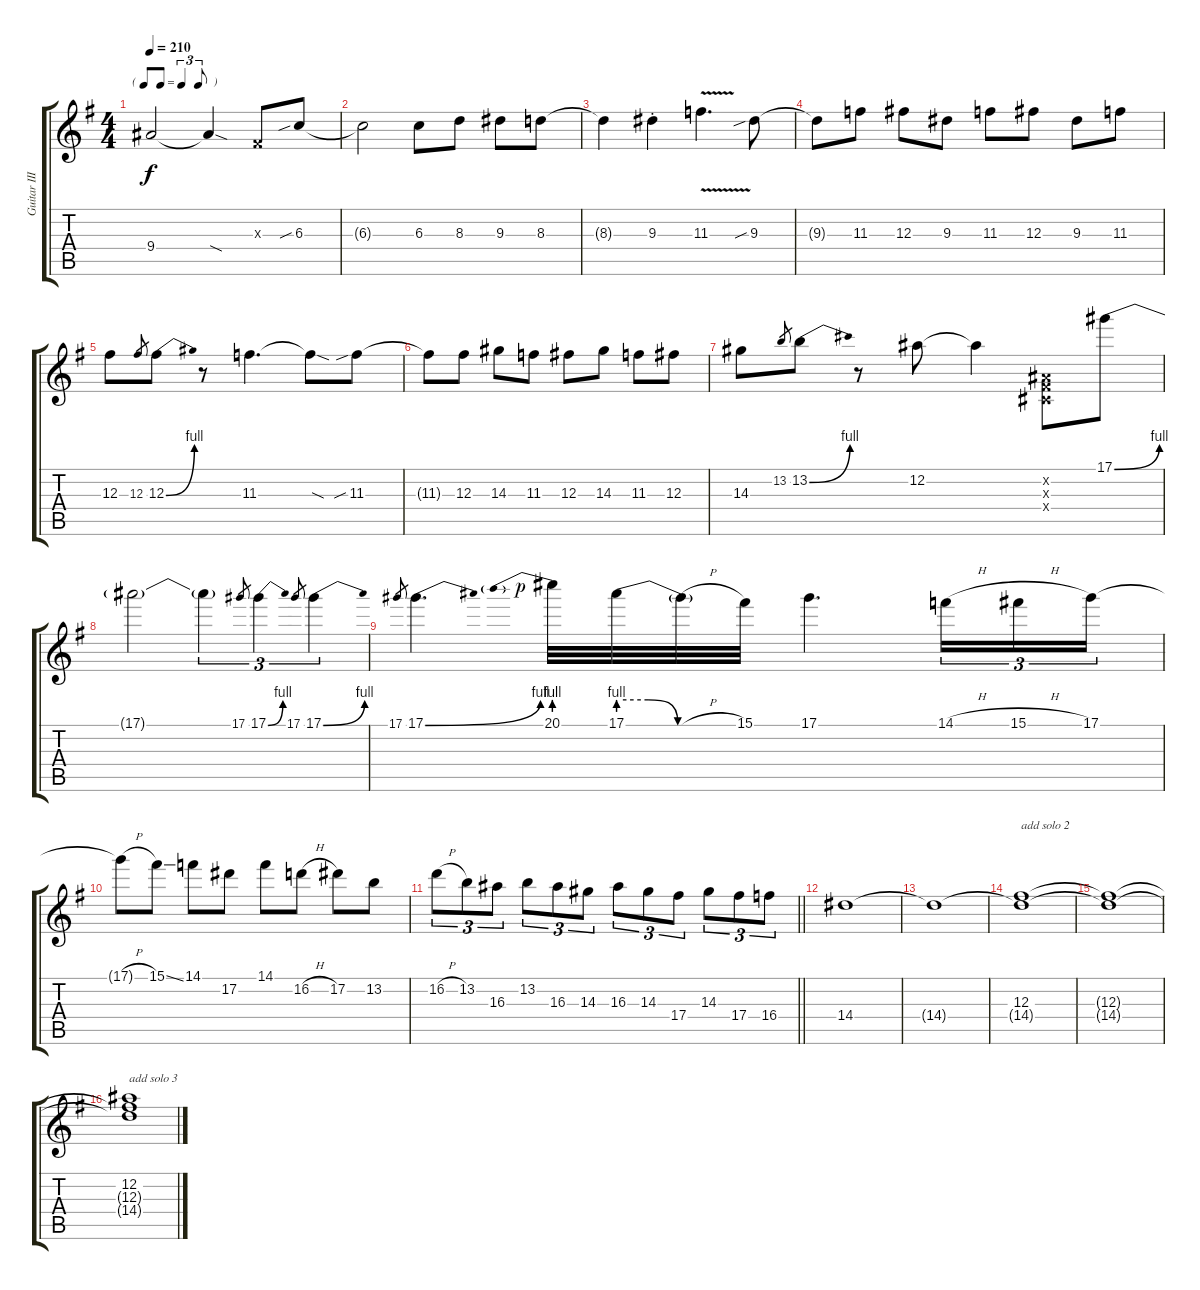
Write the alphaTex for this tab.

\track ("Guitar III (Sakito)" "Guitar III") {instrument distortionguitar}
\staff {score tabs}
\tuning (Eb4 Bb3 Gb3 Db3 Ab2 Eb2) {hide}
\ts (4 4)
\tf triplet8th
\tempo 210
\clef g2
\ks g
9.4.2{dy f} 9.4{sod t}.4 0.3{x}.8 6.3{sib}.8 |
6.3{t}.2 6.3.8 8.3.8 9.3.8 8.3.8 |
8.3{t}.4 9.3{st}.4 11.3{v}.4{d} 9.3{sib}.8{balance 10} |
9.3{t}.8 11.3.8 12.3.8 9.3.8 11.3.8 12.3.8 9.3.8 11.3.8 |
12.3.8 12.3.8{gr} 12.3{be (bend 0 0 60 4)}.8 r.8 11.3.4{d} 11.3{sod t}.8 11.3{sib}.8 |
11.3{t}.8 12.3.8 14.3.8 11.3.8 12.3.8 14.3.8 11.3.8 12.3.8 |
14.3.8 13.2.8{gr} 13.2{be (bend 0 0 60 4)}.8 r.8 12.2.8 12.2{t}.4 (0.2{x} 0.3{x} 0.4{x}).8{balance 8} 17.1{be (bend 0 0 60 4)}.8 |
17.1{t}.2 17.1{t}.4{tu (3 2)} 17.1.8{gr} 17.1{be (bend 0 0 60 4)}.4{tu (3 2)} 17.1.8{gr} 17.1{be (bend 0 0 60 4)}.4{tu (3 2)} |
17.1.8{gr} 17.1{be (bend 0 0 60 4)}.4{d} 20.1{be (prebend 0 4 60 4) rf 1}.32 17.1{be (custom 0 4 15 4 30 0 60 0)}.32 17.1{h t}.32 15.1.32 17.1.4{d} 14.1{h}.16{tu (3 2)} 15.1{h}.16{tu (3 2)} 17.1.16{tu (3 2)} |
17.1{h t}.8 15.1{ss}.8 14.1.8 17.2.8 14.1.8 16.2{h}.8 17.2.8 13.2.8 |
\barLineRight lightlight
16.2{h}.8{tu (3 2)} 13.2.8{tu (3 2)} 16.3.8{tu (3 2)} 13.2.8{tu (3 2)} 16.3.8{tu (3 2)} 14.3.8{tu (3 2)} 16.3.8{tu (3 2)} 14.3.8{tu (3 2)} 17.4.8{tu (3 2)} 14.3.8{tu (3 2)} 17.4.8{tu (3 2)} 16.4.8{tu (3 2)} |
14.4.1 |
14.4{t}.1 |
(12.3 14.4{t}).1{txt "add solo 2"} |
(12.3{t} 14.4{t}).1 |
(12.2 12.3{t} 14.4{t}).1{txt "add solo 3"}
